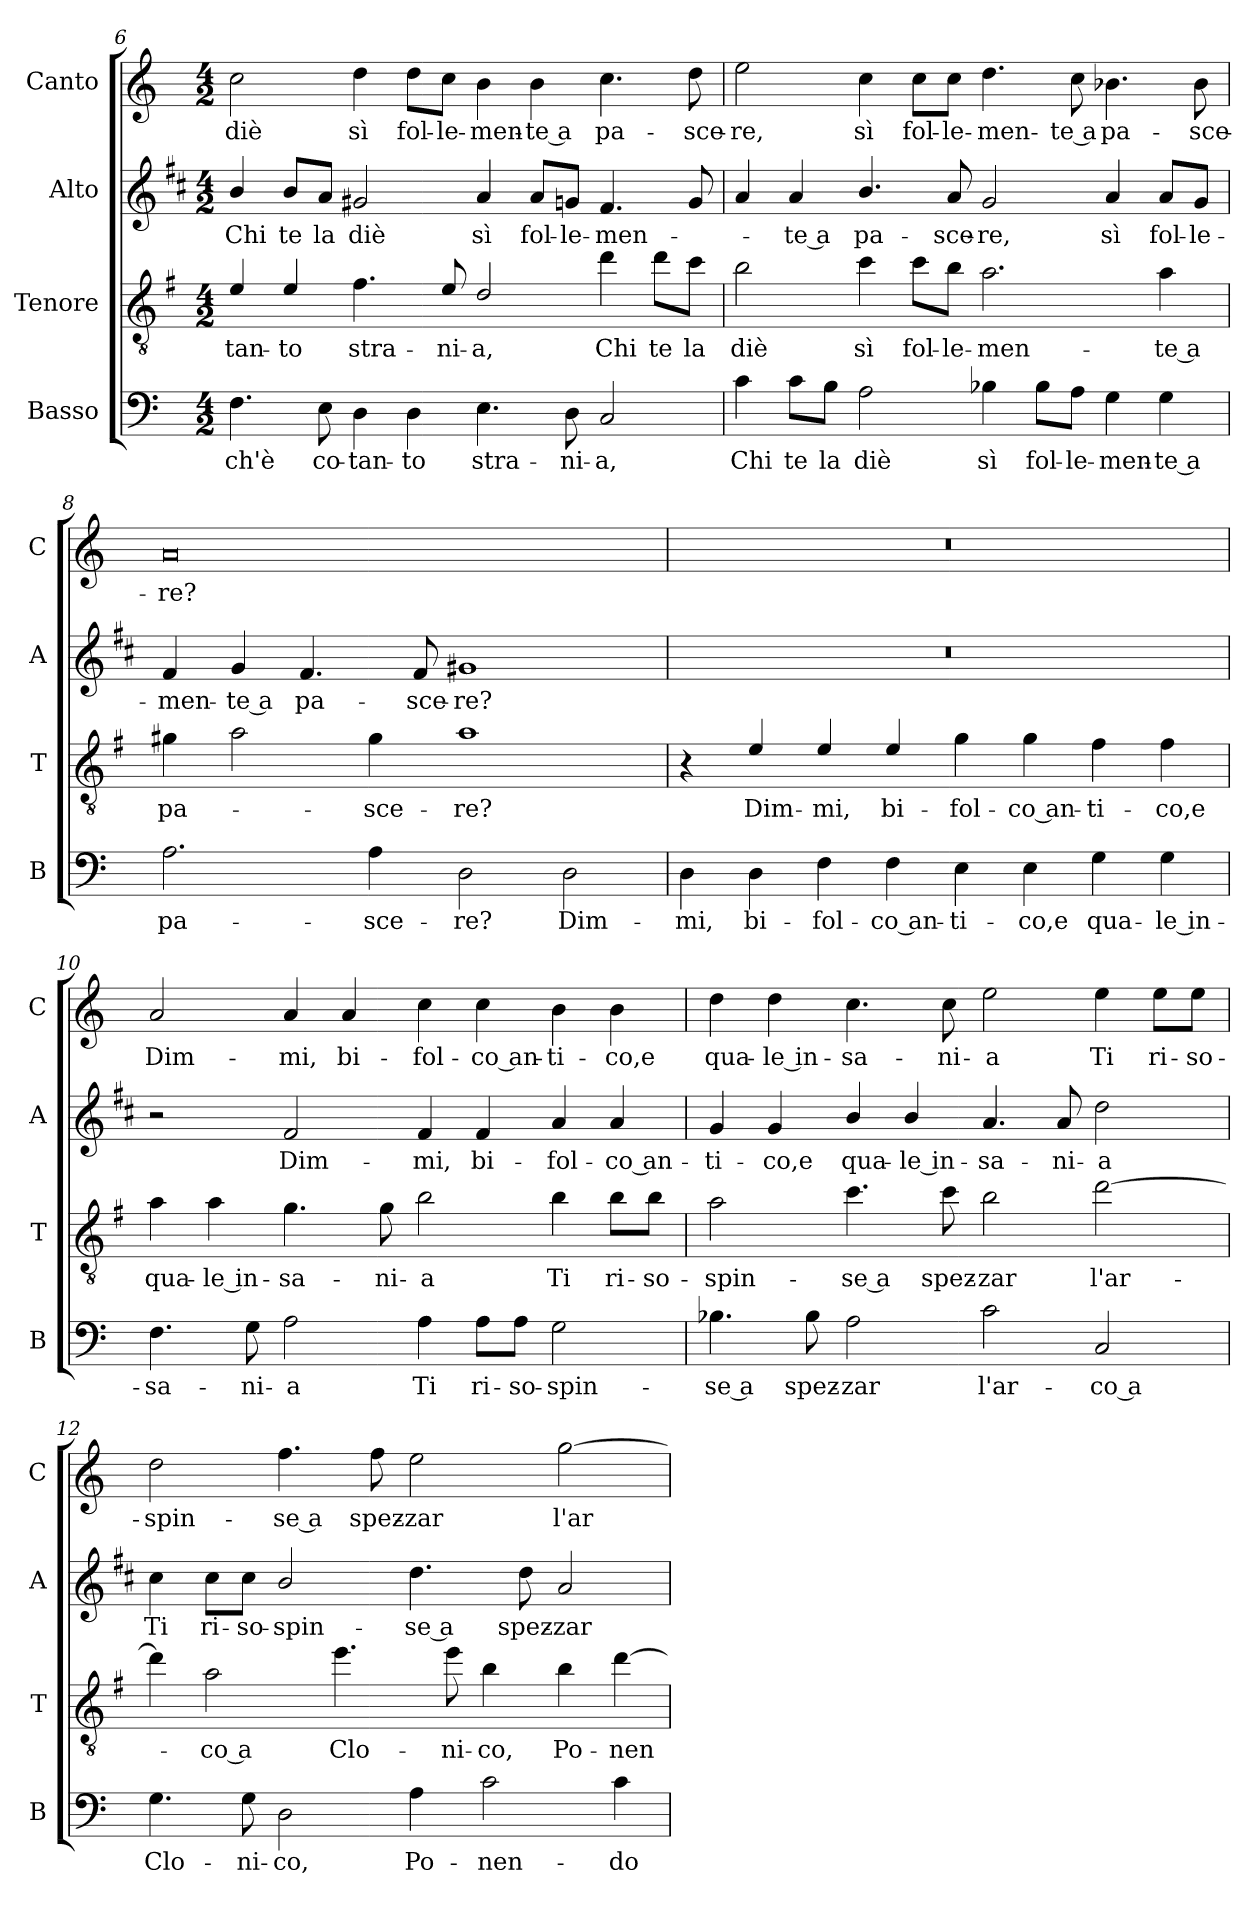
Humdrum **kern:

**kern	**text	**kern	**text	**kern	**text	**kern	**text
*part4	*part4	*part3	*part3	*part2	*part2	*part1	*part1
*staff4	*staff4	*staff3	*staff3	*staff2	*staff2	*staff1	*staff1
*I"Basso	*	*I"Tenore	*	*I"Alto	*	*I"Canto	*
*I'B	*	*I'T	*	*I'A	*	*I'C	*
*clefF4	*	*clefGv2	*	*clefG2	*	*clefG2	*
*	*	*ITrd4c7	*	*ITrd1c2	*	*	*
*k[]	*	*k[]	*	*k[]	*	*k[]	*
*C:	*	*C:	*	*C:	*	*C:	*
*M4/2	*	*M4/2	*	*M4/2	*	*M4/2	*
=6	=6	=6	=6	=6	=6	=6	=6
!	!LO:LY:b	!	!LO:LY:b	!	!LO:LY:b	!	!LO:LY:b
4.F\	ch'è	4A/	-tan-	4a/	Chi	2cc\	diè
!	!	!	!LO:LY:b	!	!LO:LY:b	!	!
.	.	4A/	-to	8a/L	te	.	.
!	!LO:LY:b	!	!	!	!LO:LY:b	!	!
8E\	co-	.	.	8g/J	la	.	.
!	!LO:LY:b	!	!LO:LY:b	!	!LO:LY:b	!	!LO:LY:b
4D\	-tan-	4.B\	stra-	2f#X/	diè	4dd\	sì
!	!LO:LY:b	!	!	!	!	!	!LO:LY:b
4D\	-to	.	.	.	.	8dd\L	fol-
!	!	!	!LO:LY:b	!	!	!	!LO:LY:b
.	.	8A/	-ni-	.	.	8cc\J	-le-
!	!LO:LY:b	!	!LO:LY:b	!	!LO:LY:b	!	!LO:LY:b
4.E\	stra-	2G/	-a,	4g/	sì	4b\	-men-
!	!	!	!	!	!LO:LY:b	!	!LO:LY:b
.	.	.	.	8g/L	fol-	4b\	-te a
!	!LO:LY:b	!	!	!	!LO:LY:b	!	!
8D\	-ni-	.	.	8fn/J	-le-	.	.
!	!LO:LY:b	!	!LO:LY:b	!	!LO:LY:b	!	!LO:LY:b
2C/	-a,	4g\	Chi	4.e/	-men-	4.cc\	pa-
!	!	!	!LO:LY:b	!	!	!	!
.	.	8g\L	te	.	.	.	.
!	!	!	!LO:LY:b	!	!	!	!LO:LY:b
.	.	8f\J	la	8f/	.	8dd\	-sce-
!!LO:PB:g=z
=7	=7	=7	=7	=7	=7	=7	=7
!	!LO:LY:b	!	!LO:LY:b	!	!	!	!LO:LY:b
4c\	Chi	2e\	diè	4g/	.	2ee\	-re,
!	!LO:LY:b	!	!	!	!LO:LY:b	!	!
8c\L	te	.	.	4g/	-te a	.	.
!	!LO:LY:b	!	!	!	!	!	!
8B\J	la	.	.	.	.	.	.
!	!LO:LY:b	!	!LO:LY:b	!	!LO:LY:b	!	!LO:LY:b
2A\	diè	4f\	sì	4.a/	pa-	4cc\	sì
!	!	!	!LO:LY:b	!	!	!	!LO:LY:b
.	.	8f\L	fol-	.	.	8cc\L	fol-
!	!	!	!LO:LY:b	!	!LO:LY:b	!	!LO:LY:b
.	.	8e\J	-le-	8g/	-sce-	8cc\J	-le-
!	!LO:LY:b	!	!LO:LY:b	!	!LO:LY:b	!	!LO:LY:b
4B-X\	sì	2.d\	-men-	2f/	-re,	4.dd\	-men-
!	!LO:LY:b	!	!	!	!	!	!
8B-\L	fol-	.	.	.	.	.	.
!	!LO:LY:b	!	!	!	!	!	!LO:LY:b
8A\J	-le-	.	.	.	.	8cc\	-te a
!	!LO:LY:b	!	!	!	!LO:LY:b	!	!LO:LY:b
4G\	-men-	.	.	4g/	sì	4.b-X\	pa-
!	!LO:LY:b	!	!LO:LY:b	!	!LO:LY:b	!	!
4G\	-te a	4d\	-te a	8g/L	fol-	.	.
!	!	!	!	!	!LO:LY:b	!	!LO:LY:b
.	.	.	.	8f/J	-le-	8b-\	-sce-
=8	=8	=8	=8	=8	=8	=8	=8
!	!LO:LY:b	!	!LO:LY:b	!	!LO:LY:b	!	!LO:LY:b
2.A\	pa-	4c#X\	pa-	4e/	-men-	0a	-re?
!	!	!	!	!	!LO:LY:b	!	!
.	.	2d\	.	4f/	-te a	.	.
!	!	!	!	!	!LO:LY:b	!	!
.	.	.	.	4.e/	pa-	.	.
!	!LO:LY:b	!	!LO:LY:b	!	!	!	!
4A\	-sce-	4c#\	-sce-	.	.	.	.
!	!	!	!	!	!LO:LY:b	!	!
.	.	.	.	8e/	-sce-	.	.
!	!LO:LY:b	!	!LO:LY:b	!	!LO:LY:b	!	!
2D\	-re?	1d	-re?	1f#X	-re?	.	.
!	!LO:LY:b	!	!	!	!	!	!
2D\	Dim-	.	.	.	.	.	.
=9	=9	=9	=9	=9	=9	=9	=9
!	!LO:LY:b	!	!	!	!	!	!
4D\	-mi,	4r	.	0r	.	0r	.
!	!LO:LY:b	!	!LO:LY:b	!	!	!	!
4D\	bi-	4A/	Dim-	.	.	.	.
!	!LO:LY:b	!	!LO:LY:b	!	!	!	!
4F\	-fol-	4A/	-mi,	.	.	.	.
!	!LO:LY:b	!	!LO:LY:b	!	!	!	!
4F\	-co an-	4A/	bi-	.	.	.	.
!	!LO:LY:b	!	!LO:LY:b	!	!	!	!
4E\	-ti-	4c\	-fol-	.	.	.	.
!	!LO:LY:b	!	!LO:LY:b	!	!	!	!
4E\	-co,e	4c\	-co an-	.	.	.	.
!	!LO:LY:b	!	!LO:LY:b	!	!	!	!
4G\	qua-	4B\	-ti-	.	.	.	.
!	!LO:LY:b	!	!LO:LY:b	!	!	!	!
4G\	-le in-	4B\	-co,e	.	.	.	.
!!LO:LB:g=z
=10	=10	=10	=10	=10	=10	=10	=10
!	!LO:LY:b	!	!LO:LY:b	!	!	!	!LO:LY:b
4.F\	-sa-	4d\	qua-	2r	.	2a/	Dim-
!	!	!	!LO:LY:b	!	!	!	!
.	.	4d\	-le in-	.	.	.	.
!	!LO:LY:b	!	!	!	!	!	!
8G\	-ni-	.	.	.	.	.	.
!	!LO:LY:b	!	!LO:LY:b	!	!LO:LY:b	!	!LO:LY:b
2A\	-a	4.c\	-sa-	2e/	Dim-	4a/	-mi,
!	!	!	!	!	!	!	!LO:LY:b
.	.	.	.	.	.	4a/	bi-
!	!	!	!LO:LY:b	!	!	!	!
.	.	8c\	-ni-	.	.	.	.
!	!LO:LY:b	!	!LO:LY:b	!	!LO:LY:b	!	!LO:LY:b
4A\	Ti	2e\	-a	4e/	-mi,	4cc\	-fol-
!	!LO:LY:b	!	!	!	!LO:LY:b	!	!LO:LY:b
8A\L	ri-	.	.	4e/	bi-	4cc\	-co an-
!	!LO:LY:b	!	!	!	!	!	!
8A\J	-so-	.	.	.	.	.	.
!	!LO:LY:b	!	!LO:LY:b	!	!LO:LY:b	!	!LO:LY:b
2G\	-spin-	4e\	Ti	4g/	-fol-	4b\	-ti-
!	!	!	!LO:LY:b	!	!LO:LY:b	!	!LO:LY:b
.	.	8e\L	ri-	4g/	-co an-	4b\	-co,e
!	!	!	!LO:LY:b	!	!	!	!
.	.	8e\J	-so-	.	.	.	.
=11	=11	=11	=11	=11	=11	=11	=11
!	!LO:LY:b	!	!LO:LY:b	!	!LO:LY:b	!	!LO:LY:b
4.B-X\	-se a	2d\	-spin-	4f/	-ti-	4dd\	qua-
!	!	!	!	!	!LO:LY:b	!	!LO:LY:b
.	.	.	.	4f/	-co,e	4dd\	-le in-
!	!LO:LY:b	!	!	!	!	!	!
8B-\	spez-	.	.	.	.	.	.
!	!LO:LY:b	!	!LO:LY:b	!	!LO:LY:b	!	!LO:LY:b
2A\	-zar	4.f\	-se a	4a/	qua-	4.cc\	-sa-
!	!	!	!	!	!LO:LY:b	!	!
.	.	.	.	4a/	-le in-	.	.
!	!	!	!LO:LY:b	!	!	!	!LO:LY:b
.	.	8f\	spez-	.	.	8cc\	-ni-
!	!LO:LY:b	!	!LO:LY:b	!	!LO:LY:b	!	!LO:LY:b
2c\	l'ar-	2e\	-zar	4.g/	-sa-	2ee\	-a
!	!	!	!	!	!LO:LY:b	!	!
.	.	.	.	8g/	-ni-	.	.
!	!LO:LY:b	!	!LO:LY:b	!	!LO:LY:b	!	!LO:LY:b
2C/	-co a	[2g\	l'ar-	2cc\	-a	4ee\	Ti
!	!	!	!	!	!	!	!LO:LY:b
.	.	.	.	.	.	8ee\L	ri-
!	!	!	!	!	!	!	!LO:LY:b
.	.	.	.	.	.	8ee\J	-so-
=12	=12	=12	=12	=12	=12	=12	=12
!	!LO:LY:b	!	!	!	!LO:LY:b	!	!LO:LY:b
4.G\	Clo-	4g\]	.	4b\	Ti	2dd\	-spin-
!	!	!	!LO:LY:b	!	!LO:LY:b	!	!
.	.	2d\	-co a	8b\L	ri-	.	.
!	!LO:LY:b	!	!	!	!LO:LY:b	!	!
8G\	-ni-	.	.	8b\J	-so-	.	.
!	!LO:LY:b	!	!	!	!LO:LY:b	!	!LO:LY:b
2D\	-co,	.	.	2a/	-spin-	4.ff\	-se a
!	!	!	!LO:LY:b	!	!	!	!
.	.	4.a\	Clo-	.	.	.	.
!	!	!	!	!	!	!	!LO:LY:b
.	.	.	.	.	.	8ff\	spez-
!	!LO:LY:b	!	!	!	!LO:LY:b	!	!LO:LY:b
4A\	Po-	.	.	4.cc\	-se a	2ee\	-zar
!	!	!	!LO:LY:b	!	!	!	!
.	.	8a\	-ni-	.	.	.	.
!	!LO:LY:b	!	!LO:LY:b	!	!	!	!
2c\	-nen-	4e\	-co,	.	.	.	.
!	!	!	!	!	!LO:LY:b	!	!
.	.	.	.	8cc\	spez-	.	.
!	!	!	!LO:LY:b	!	!LO:LY:b	!	!LO:LY:b
.	.	4e\	Po-	2g/	-zar	[2gg\	l'ar-
!	!LO:LY:b	!	!LO:LY:b	!	!	!	!
4c\	-do	[4g\	-nen-	.	.	.	.
=	=	=	=	=	=	=	=
*-	*-	*-	*-	*-	*-	*-	*-
